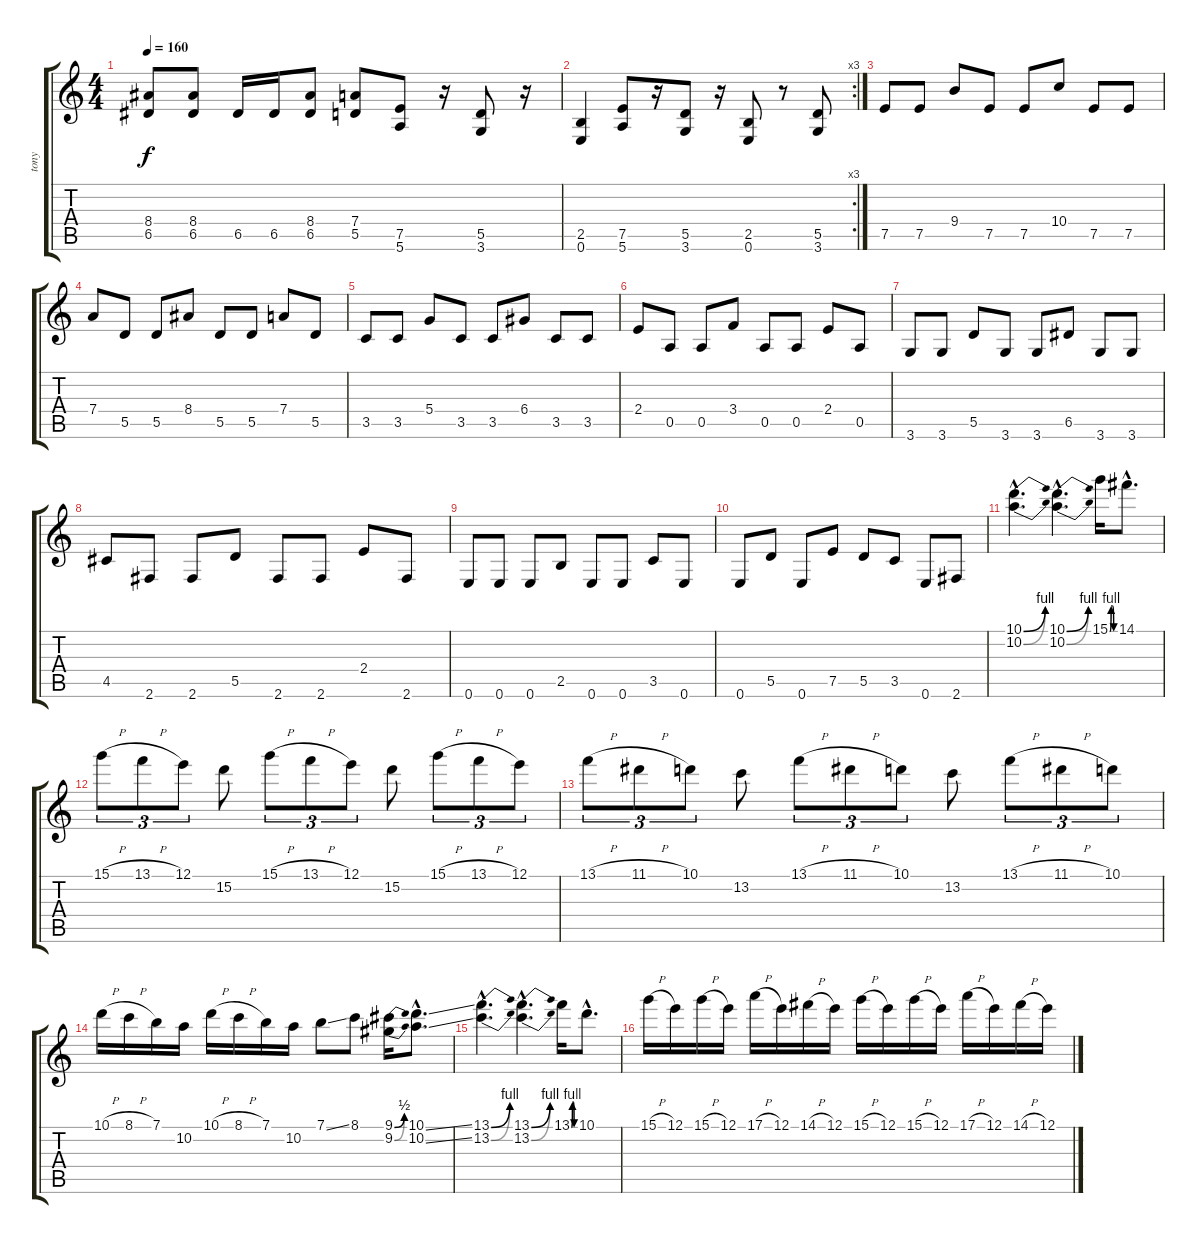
\track ("tony" "tony") {instrument overdrivenguitar}
\staff {score tabs}
\tuning (E4 B3 G3 D3 A2 E2) {hide}
\ts (4 4)
\tempo 160
\clef g2
\ks c
(8.4{t} 6.5{t}).8{dy f} (8.4 6.5).8 6.5.16 6.5.16 (8.4 6.5).8 (7.4 5.5).8 (7.5 5.6).8 r.16 (5.5 3.6).8 r.16 |
\rc 3
(2.5 0.6).4 (7.5 5.6).8 r.16 (5.5 3.6).8 r.16 (2.5 0.6).8 r.8 (5.5 3.6).8 |
7.5.8 7.5.8 9.4.8 7.5.8 7.5.8 10.4.8 7.5.8 7.5.8 |
7.4.8 5.5.8 5.5.8 8.4.8 5.5.8 5.5.8 7.4.8 5.5.8 |
3.5.8 3.5.8 5.4.8 3.5.8 3.5.8 6.4.8 3.5.8 3.5.8 |
2.4.8 0.5.8 0.5.8 3.4.8 0.5.8 0.5.8 2.4.8 0.5.8 |
3.6.8 3.6.8 5.5.8 3.6.8 3.6.8 6.5.8 3.6.8 3.6.8 |
4.5.8 2.6.8 2.6.8 5.5.8 2.6.8 2.6.8 2.4.8 2.6.8 |
0.6.8 0.6.8 0.6.8 2.5.8 0.6.8 0.6.8 3.5.8 0.6.8 |
0.6.8 5.5.8 0.6.8 7.5.8 5.5.8 3.5.8 0.6.8 2.6.8 |
(10.1{be (bend 0 0 60 4) hac} 10.2{be (bend 0 0 60 4) hac}).4{d balance 8} (10.1{be (bend 0 0 60 4) hac} 10.2{be (bend 0 0 60 4) hac}).4{d} 15.1{be (custom 0 0 15 4 30 4 45 0 60 0)}.16 14.1{hac}.8{d} |
15.1{h}.8{tu (3 2)} 13.1{h}.8{tu (3 2)} 12.1.8{tu (3 2)} 15.2.8 15.1{h}.8{tu (3 2)} 13.1{h}.8{tu (3 2)} 12.1.8{tu (3 2)} 15.2.8 15.1{h}.8{tu (3 2)} 13.1{h}.8{tu (3 2)} 12.1.8{tu (3 2)} |
13.1{h}.8{tu (3 2)} 11.1{h}.8{tu (3 2)} 10.1.8{tu (3 2)} 13.2.8 13.1{h}.8{tu (3 2)} 11.1{h}.8{tu (3 2)} 10.1.8{tu (3 2)} 13.2.8 13.1{h}.8{tu (3 2)} 11.1{h}.8{tu (3 2)} 10.1.8{tu (3 2)} |
10.1{h}.16 8.1{h}.16 7.1.16 10.2.16 10.1{h}.16 8.1{h}.16 7.1.16 10.2.16 7.1{ss}.8 8.1.8 (9.1{be (bend 0 0 60 2)} 9.2{be (bend 0 0 60 2)}).16 (10.1{ss hac} 10.2{ss hac}).8{d} |
(13.1{be (bend 0 0 60 4) hac} 13.2{be (bend 0 0 60 4) hac}).4{d} (13.1{be (bend 0 0 60 4) hac} 13.2{be (bend 0 0 60 4) hac}).4{d} 13.1{be (custom 0 0 15 4 30 4 45 0 60 0)}.16 10.1{hac}.8{d} |
15.1{h}.16 12.1.16 15.1{h}.16 12.1.16 17.1{h}.16 12.1.16 14.1{h}.16 12.1.16 15.1{h}.16 12.1.16 15.1{h}.16 12.1.16 17.1{h}.16 12.1.16 14.1{h}.16 12.1.16
